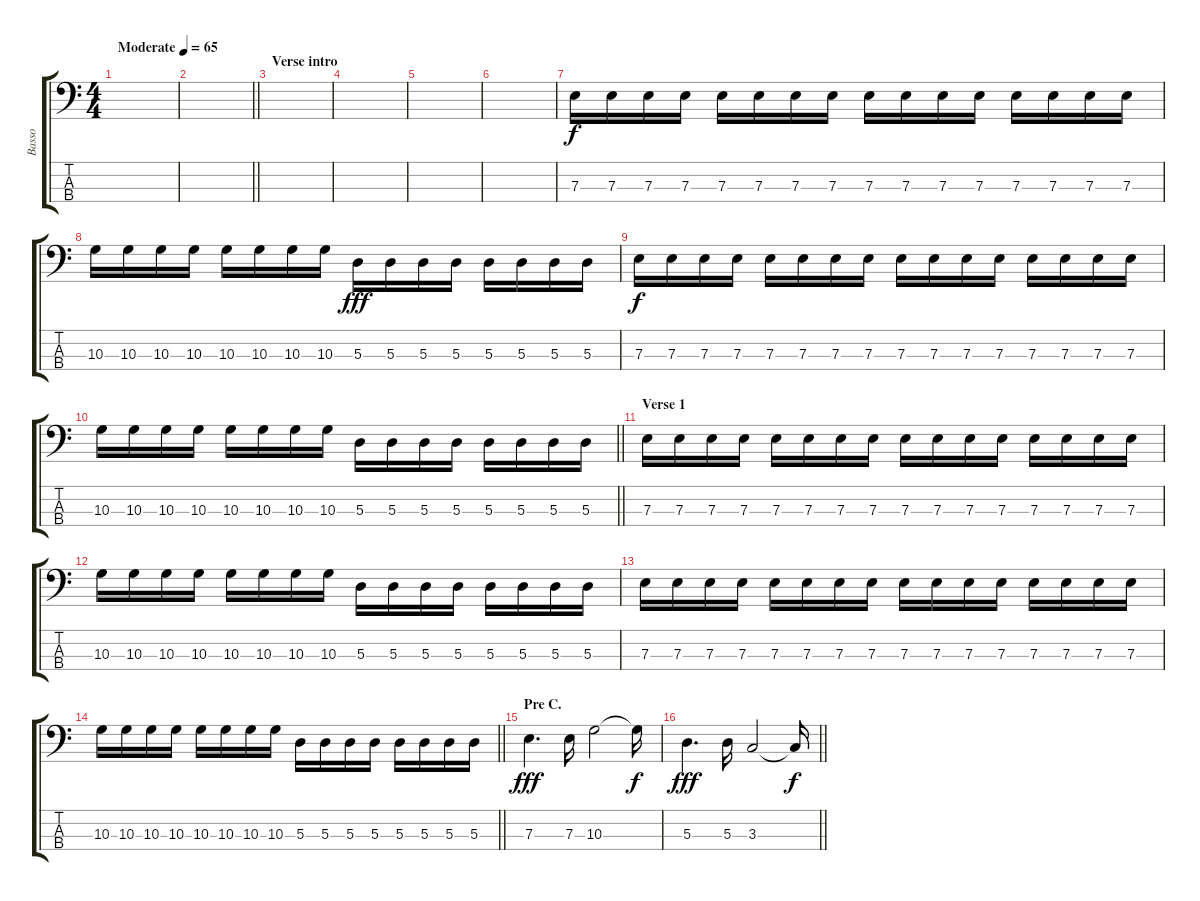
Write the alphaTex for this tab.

\track ("Basso" "Basso") {instrument electricbassfinger}
\staff {score tabs}
\tuning (G2 D2 A1 E1) {hide}
\ts (4 4)
\tempo (65 "Moderate")
\clef f4
\ks c
|
\barLineRight lightlight
|
\section ("" "Verse intro")
|
|
|
|
7.3.16 7.3.16 7.3.16 7.3.16 7.3.16 7.3.16 7.3.16 7.3.16 7.3.16 7.3.16 7.3.16 7.3.16 7.3.16 7.3.16 7.3.16 7.3.16 |
10.3.16 10.3.16 10.3.16 10.3.16 10.3.16 10.3.16 10.3.16 10.3.16 5.3.16{dy fff} 5.3.16 5.3.16 5.3.16 5.3.16 5.3.16 5.3.16 5.3.16 |
7.3.16{dy f} 7.3.16 7.3.16 7.3.16 7.3.16 7.3.16 7.3.16 7.3.16 7.3.16 7.3.16 7.3.16 7.3.16 7.3.16 7.3.16 7.3.16 7.3.16 |
\barLineRight lightlight
10.3.16 10.3.16 10.3.16 10.3.16 10.3.16 10.3.16 10.3.16 10.3.16 5.3.16 5.3.16 5.3.16 5.3.16 5.3.16 5.3.16 5.3.16 5.3.16 |
\section ("" "Verse 1")
7.3.16 7.3.16 7.3.16 7.3.16 7.3.16 7.3.16 7.3.16 7.3.16 7.3.16 7.3.16 7.3.16 7.3.16 7.3.16 7.3.16 7.3.16 7.3.16 |
10.3.16 10.3.16 10.3.16 10.3.16 10.3.16 10.3.16 10.3.16 10.3.16 5.3.16 5.3.16 5.3.16 5.3.16 5.3.16 5.3.16 5.3.16 5.3.16 |
7.3.16 7.3.16 7.3.16 7.3.16 7.3.16 7.3.16 7.3.16 7.3.16 7.3.16 7.3.16 7.3.16 7.3.16 7.3.16 7.3.16 7.3.16 7.3.16 |
\barLineRight lightlight
10.3.16 10.3.16 10.3.16 10.3.16 10.3.16 10.3.16 10.3.16 10.3.16 5.3.16 5.3.16 5.3.16 5.3.16 5.3.16 5.3.16 5.3.16 5.3.16 |
\section ("" "Pre C.")
7.3.4{d dy fff} 7.3.16 10.3.2 10.3{t}.16{dy f} |
\barLineRight lightlight
5.3.4{d dy fff} 5.3.16 3.3.2 3.3{t}.16{dy f}
